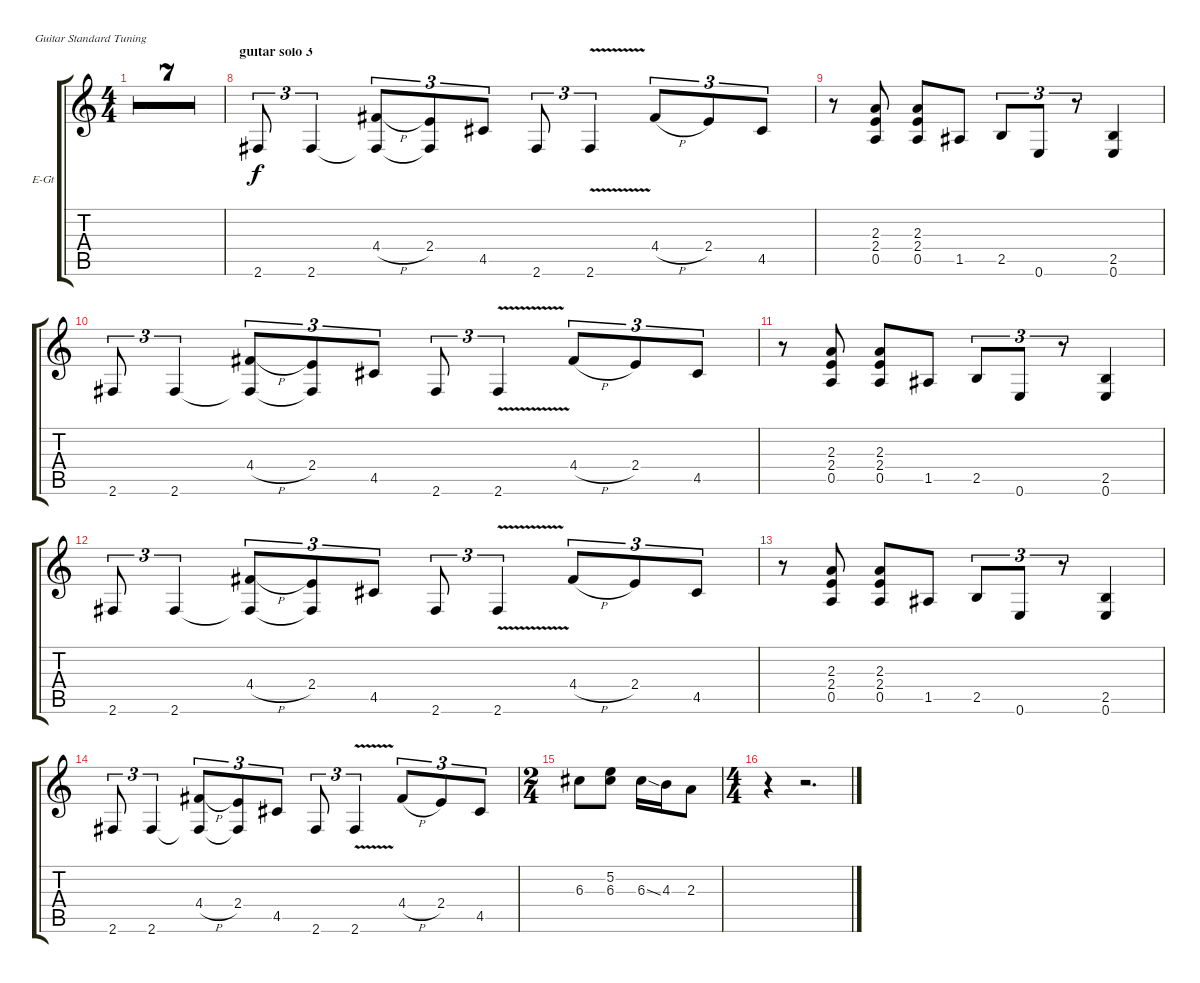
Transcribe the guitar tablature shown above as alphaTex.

\bracketExtendMode groupsimilarinstruments
\firstSystemTrackNameOrientation horizontal
\otherSystemsTrackNameOrientation horizontal
\track ("guitar dist" "E-Gt") {multiBarRest instrument distortionguitar}
\staff {score tabs}
\tuning (E4 B3 G3 D3 A2 E2)
\ts (4 4)
\tempo 132
\clef g2
\ks c
r.4{dy f} r.2{d} |
r.4 r.2{d} |
r.4 r.2{d} |
r.4 r.2{d} |
r.4 r.2{d} |
r.4 r.2{d} |
r.4 r.2{d} |
\section ("" "guitar solo 3")
2.6.8{tu (3 2)} 2.6.4{tu (3 2)} (4.4{h} 2.6{t}).8{tu (3 2)} (2.4 2.6{t}).8{tu (3 2)} 4.5.8{tu (3 2)} 2.6.8{tu (3 2)} 2.6{v}.4{tu (3 2)} 4.4{h}.8{tu (3 2)} 2.4.8{tu (3 2)} 4.5.8{tu (3 2)} |
r.8 (2.3 2.4 0.5).8 (2.3 2.4 0.5).8 1.5.8 2.5.8{tu (3 2)} 0.6.8{tu (3 2)} r.8{tu (3 2)} (2.5 0.6).4 |
2.6.8{tu (3 2)} 2.6.4{tu (3 2)} (4.4{h} 2.6{t}).8{tu (3 2)} (2.4 2.6{t}).8{tu (3 2)} 4.5.8{tu (3 2)} 2.6.8{tu (3 2)} 2.6{v}.4{tu (3 2)} 4.4{h}.8{tu (3 2)} 2.4.8{tu (3 2)} 4.5.8{tu (3 2)} |
r.8 (2.3 2.4 0.5).8 (2.3 2.4 0.5).8 1.5.8 2.5.8{tu (3 2)} 0.6.8{tu (3 2)} r.8{tu (3 2)} (2.5 0.6).4 |
2.6.8{tu (3 2)} 2.6.4{tu (3 2)} (4.4{h} 2.6{t}).8{tu (3 2)} (2.4 2.6{t}).8{tu (3 2)} 4.5.8{tu (3 2)} 2.6.8{tu (3 2)} 2.6{v}.4{tu (3 2)} 4.4{h}.8{tu (3 2)} 2.4.8{tu (3 2)} 4.5.8{tu (3 2)} |
r.8 (2.3 2.4 0.5).8 (2.3 2.4 0.5).8 1.5.8 2.5.8{tu (3 2)} 0.6.8{tu (3 2)} r.8{tu (3 2)} (2.5 0.6).4 |
2.6.8{tu (3 2)} 2.6.4{tu (3 2)} (4.4{h} 2.6{t}).8{tu (3 2)} (2.4 2.6{t}).8{tu (3 2)} 4.5.8{tu (3 2)} 2.6.8{tu (3 2)} 2.6{v}.4{tu (3 2)} 4.4{h}.8{tu (3 2)} 2.4.8{tu (3 2)} 4.5.8{tu (3 2)} |
\ts (2 4)
6.3.8 (5.2 6.3).8 6.3{ss}.16 4.3.16 2.3.8 |
\ts (4 4)
r.4 r.2{d}
